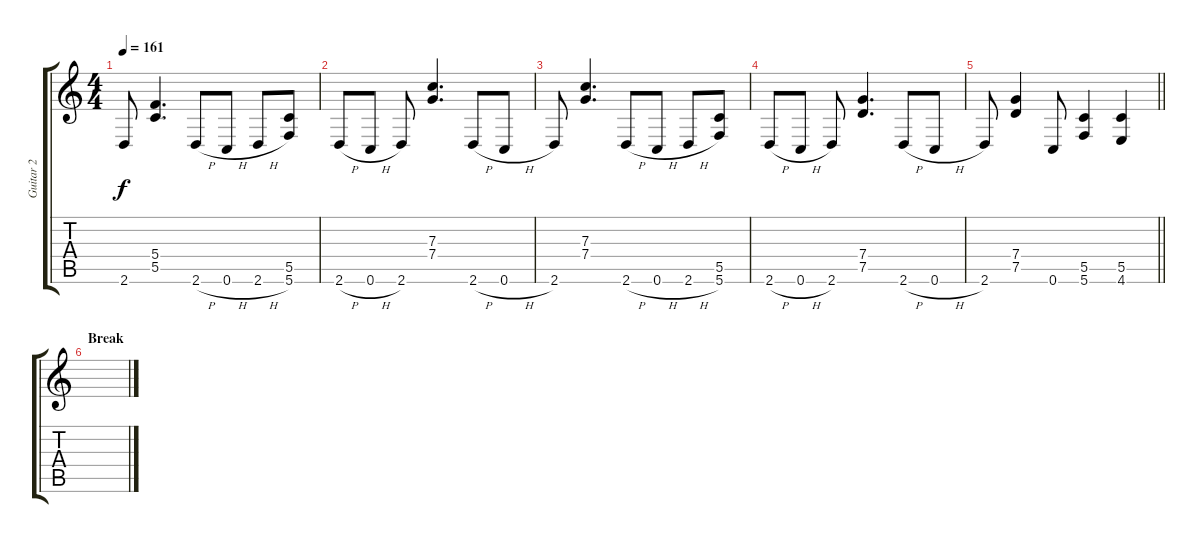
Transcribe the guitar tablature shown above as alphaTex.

\track ("Guitar 2" "Guitar 2") {instrument overdrivenguitar}
\staff {score tabs}
\tuning (D4 A3 F3 C3 G2 C2) {hide}
\ts (4 4)
\tempo 161
\clef g2
\ks c
2.6.8{dy f} (5.4 5.5).4{d} 2.6{h}.8 0.6{h}.8 2.6{h}.8 (5.5 5.6).8 |
2.6{h}.8 0.6{h}.8 2.6.8 (7.3 7.4).4{d} 2.6{h}.8 0.6{h}.8 |
2.6.8 (7.3 7.4).4{d} 2.6{h}.8 0.6{h}.8 2.6{h}.8 (5.5 5.6).8 |
2.6{h}.8 0.6{h}.8 2.6.8 (7.4 7.5).4{d} 2.6{h}.8 0.6{h}.8 |
\barLineRight lightlight
2.6.8 (7.4 7.5).4 0.6.8 (5.5 5.6).4 (5.5 4.6).4 |
\section ("" "Break")
